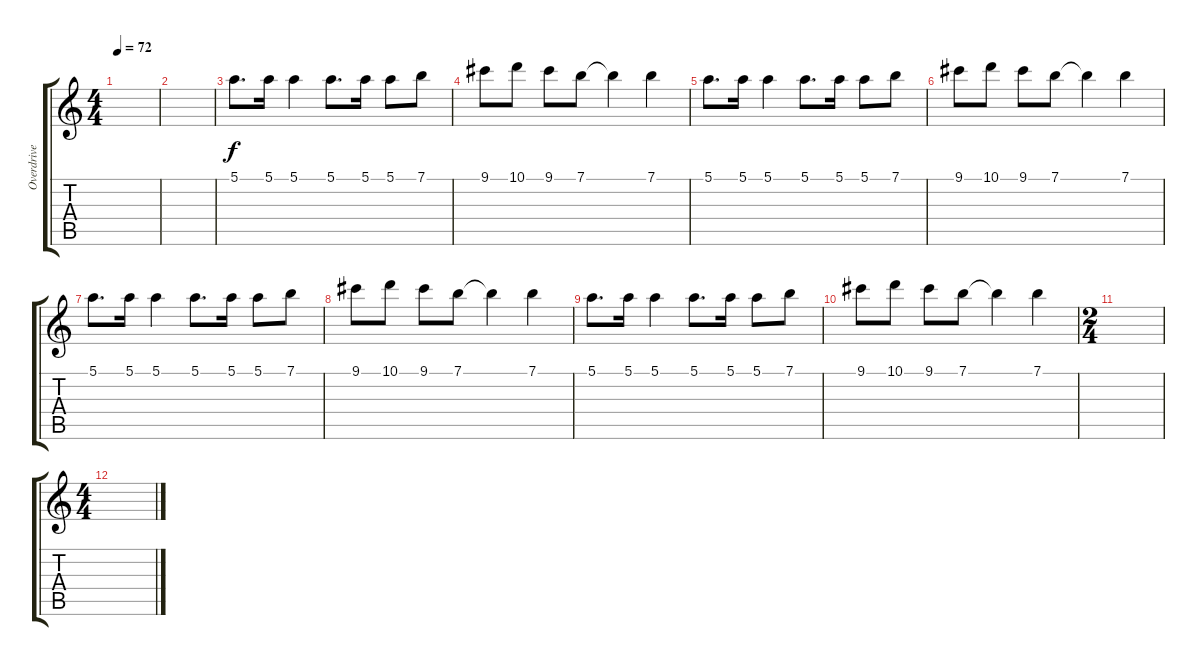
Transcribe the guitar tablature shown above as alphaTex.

\track ("Overdrive guitar" "Overdrive ") {instrument overdrivenguitar}
\staff {score tabs}
\tuning (E4 B3 G3 D3 A2 E2) {hide}
\ts (4 4)
\tempo 72
\clef g2
\ks c
|
|
5.1.8{d} 5.1.16 5.1.4 5.1.8{d} 5.1.16 5.1.8 7.1.8 |
9.1.8 10.1.8 9.1.8 7.1.8 7.1{t}.4 7.1.4 |
5.1.8{d} 5.1.16 5.1.4 5.1.8{d} 5.1.16 5.1.8 7.1.8 |
9.1.8 10.1.8 9.1.8 7.1.8 7.1{t}.4 7.1.4 |
5.1.8{d} 5.1.16 5.1.4 5.1.8{d} 5.1.16 5.1.8 7.1.8 |
9.1.8 10.1.8 9.1.8 7.1.8 7.1{t}.4 7.1.4 |
5.1.8{d} 5.1.16 5.1.4 5.1.8{d} 5.1.16 5.1.8 7.1.8 |
9.1.8 10.1.8 9.1.8 7.1.8 7.1{t}.4 7.1.4 |
\ts (2 4)
|
\ts (4 4)
